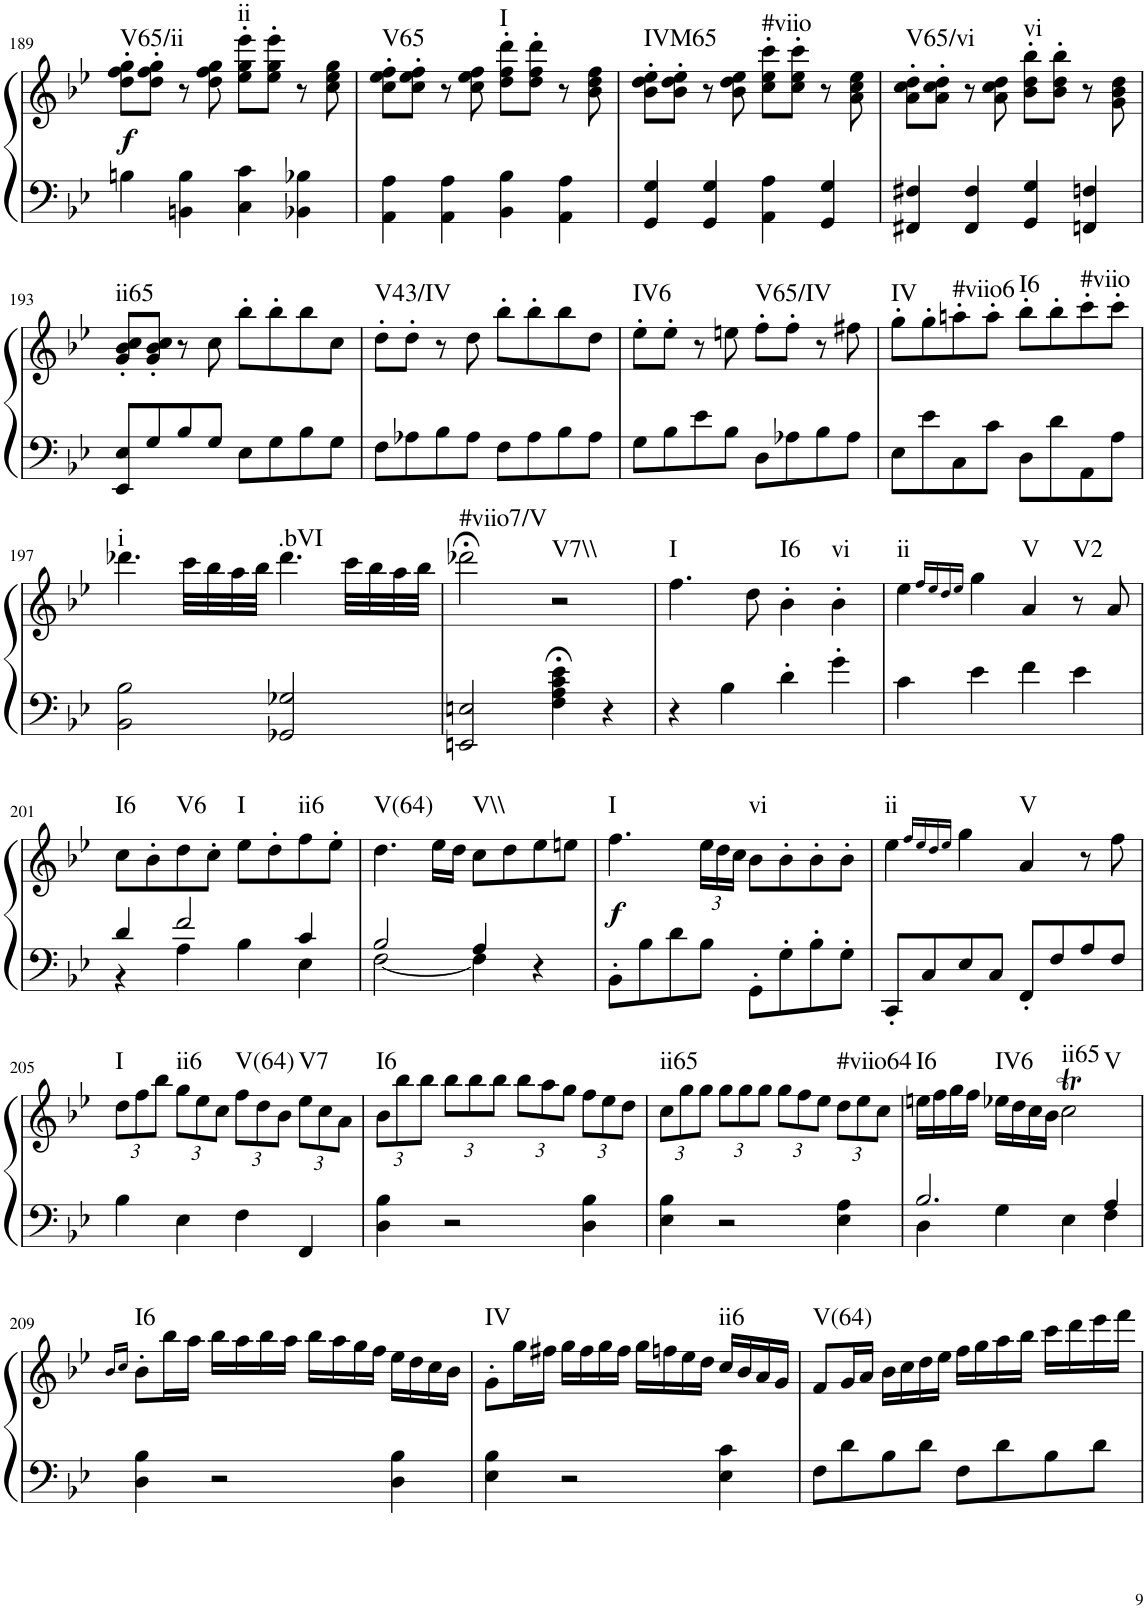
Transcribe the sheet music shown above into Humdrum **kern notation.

**kern	**kern	**dynam	**harte
*part1	*part1	*part1	*part1
*staff2	*staff1	*staff1/2	*
*I"Piano, Piano right	*	*	*
*I'Pno.	*	*	*
!!LO:PB:g=z
*clefF4	*clefG2	*	*
*k[b-e-]	*k[b-e-]	*	*
*M2/2	*M2/2	*	*
*met(c|)	*met(c|)	*	*
=189	=189	=189	=189
!	!	!LO:DY:b	!LO:H:kt=V65/ii
4Bn\	8dd\' 8ff\' 8gg\'L	f	N
.	8dd\' 8ff\' 8gg\'J	.	.
4BBn\ 4B\	8r	.	.
.	8dd\ 8ff\ 8gg\	.	.
!	!	!	!LO:H:kt=ii
4C\ 4c\	8ee-\' 8gg\' 8eee-\'L	.	N
.	8ee-\' 8gg\' 8eee-\'J	.	.
4BB-X\ 4B-X\	8r	.	.
.	8cc\ 8ee-\ 8gg\	.	.
=190	=190	=190	=190
!	!	!	!LO:H:kt=V65
4AA\ 4A\	8cc\' 8ee-\' 8ff\'L	.	N
.	8cc\' 8ee-\' 8ff\'J	.	.
4AA\ 4A\	8r	.	.
.	8cc\ 8ee-\ 8ff\	.	.
!	!	!	!LO:H:kt=I
4BB-\ 4B-\	8dd\' 8ff\' 8ddd\'L	.	N
.	8dd\' 8ff\' 8ddd\'J	.	.
4AA\ 4A\	8r	.	.
.	8b-\ 8dd\ 8ff\	.	.
=191	=191	=191	=191
!	!	!	!LO:H:kt=IVM65
4GG/ 4G/	8b-\' 8dd\' 8ee-\'L	.	N
.	8b-\' 8dd\' 8ee-\'J	.	.
4GG/ 4G/	8r	.	.
.	8b-\ 8dd\ 8ee-\	.	.
!	!	!	!LO:H:kt=#viio
4AA\ 4A\	8cc\' 8ee-\' 8ccc\'L	.	N
.	8cc\' 8ee-\' 8ccc\'J	.	.
4GG/ 4G/	8r	.	.
.	8a\ 8cc\ 8ee-\	.	.
=192	=192	=192	=192
!	!	!	!LO:H:kt=V65/vi
4FF#X/ 4F#X/	8a\' 8cc\' 8dd\'L	.	N
.	8a\' 8cc\' 8dd\'J	.	.
4FF#/ 4F#/	8r	.	.
.	8a\ 8cc\ 8dd\	.	.
!	!	!	!LO:H:kt=vi
4GG/ 4G/	8b-\' 8dd\' 8bb-\'L	.	N
.	8b-\' 8dd\' 8bb-\'J	.	.
4FFn/ 4Fn/	8r	.	.
.	8g\ 8b-\ 8dd\	.	.
!!LO:LB:g=z
=193	=193	=193	=193
!	!	!	!LO:H:kt=ii65
8EE-/ 8E-/L	8g/' 8b-/' 8cc/'L	.	N
8G/	8g/' 8b-/' 8cc/'J	.	.
8B-/	8r	.	.
8G/J	8cc\	.	.
8E-\L	8bb-'\L	.	.
8G\	8bb-'\	.	.
8B-\	8bb-\	.	.
8G\J	8cc\J	.	.
=194	=194	=194	=194
!	!	!	!LO:H:kt=V43/IV
8F\L	8dd'\L	.	N
8A-X\	8dd'\J	.	.
8B-\	8r	.	.
8A-\J	8dd\	.	.
8F\L	8bb-'\L	.	.
8A-\	8bb-'\	.	.
8B-\	8bb-\	.	.
8A-\J	8dd\J	.	.
=195	=195	=195	=195
!	!	!	!LO:H:kt=IV6
8G\L	8ee-'\L	.	N
8B-\	8ee-'\J	.	.
8e-\	8r	.	.
8B-\J	8een\	.	.
!	!	!	!LO:H:kt=V65/IV
8D\L	8ff'\L	.	N
8A-X\	8ff'\J	.	.
8B-\	8r	.	.
8A-\J	8ff#X\	.	.
=196	=196	=196	=196
!	!	!	!LO:H:kt=IV
8E-\L	8gg'\L	.	N
8e-\	8gg'\	.	.
!	!	!	!LO:H:kt=#viio6
8C\	8aan'\	.	N
8c\J	8aa'\J	.	.
!	!	!	!LO:H:kt=I6
8D\L	8bb-'\L	.	N
8d\	8bb-'\	.	.
!	!	!	!LO:H:kt=#viio
8AA\	8ccc'\	.	N
8A\J	8ccc'\J	.	.
!!LO:LB:g=z
=197	=197	=197	=197
!	!	!	!LO:H:kt=i
2BB-\ 2B-\	4.ddd-X\	.	N
.	32ccc\LLL	.	.
.	32bb-\	.	.
.	32aa\	.	.
.	32bb-\JJJ	.	.
!	!	!	!LO:H:kt=.bVI
2GG-X/ 2G-X/	4.ddd-\	.	N
.	32ccc\LLL	.	.
.	32bb-\	.	.
.	32aa\	.	.
.	32bb-\JJJ	.	.
=198	=198	=198	=198
!	!	!	!LO:H:kt=#viio7/V
2EEn/ 2En/	2ddd-X;<\	.	N
!	!	!	!LO:H:kt=V7\\
4F\;< 4A\;< 4c\;< 4e-\;<	2r	.	N
4r	.	.	.
=199	=199	=199	=199
!	!	!	!LO:H:kt=I
4r	4.ff\	.	N
4B-\	.	.	.
.	8dd\	.	.
!	!	!	!LO:H:kt=I6
4d'\	4b-'\	.	N
!	!	!	!LO:H:kt=vi
4g'\	4b-'\	.	N
=200	=200	=200	=200
!	!	!	!LO:H:kt=ii
4c\	4ee-\	.	N
.	16qff/LL	.	.
.	16qee-/	.	.
.	16qdd/	.	.
.	16qee-/JJ	.	.
4e-\	4gg\	.	.
!	!	!	!LO:H:kt=V
4f\	4a/	.	N
!	!	!	!LO:H:kt=V2
4e-\	8r	.	N
.	8a/	.	.
!!LO:LB:g=z
=201	=201	=201	=201
*^	*	*	*
!	!	!	!	!LO:H:kt=I6
4d/	4r	8cc\L	.	N
.	.	8b-'\	.	.
!	!	!	!	!LO:H:kt=V6
2f/	4A\	8dd\	.	N
.	.	8cc'\J	.	.
!	!	!	!	!LO:H:kt=I
.	4B-\	8ee-\L	.	N
.	.	8dd'\	.	.
!	!	!	!	!LO:H:kt=ii6
4c/	4E-\	8ff\	.	N
.	.	8ee-'\J	.	.
=202	=202	=202	=202	=202
!	!	!	!	!LO:H:kt=V(64)
2B-/	[2F\	4.dd\	.	N
.	.	16ee-\LL	.	.
.	.	16dd\JJ	.	.
!	!	!	!	!LO:H:kt=V\\
4A/	4F\]	8cc\L	.	N
.	.	8dd\	.	.
4r	4ryy	8ee-\	.	.
.	.	8een\J	.	.
*v	*v	*	*	*
=203	=203	=203	=203
!	!	!LO:DY:b	!LO:H:kt=I
8BB-'\L	4.ff\	f	N
8B-\	.	.	.
8d\	.	.	.
*	*Xbrackettup	*	*
8B-\J	24ee-\LL	.	.
.	24dd\	.	.
.	24cc\JJ	.	.
!	!	!	!LO:H:kt=vi
8GG'\L	8b-\L	.	N
8G'\	8b-'\	.	.
8B-'\	8b-'\	.	.
8G'\J	8b-'\J	.	.
=204	=204	=204	=204
!	!	!	!LO:H:kt=ii
8CC'/L	4ee-\	.	N
8C/	.	.	.
.	16qff/LL	.	.
.	16qee-/	.	.
.	16qdd/	.	.
.	16qee-/JJ	.	.
8E-/	4gg\	.	.
8C/J	.	.	.
!	!	!	!LO:H:kt=V
8FF'/L	4a/	.	N
8F/	.	.	.
8A/	8r	.	.
8F/J	8ff\	.	.
!!LO:LB:g=z
=205	=205	=205	=205
!	!	!	!LO:H:kt=I
4B-\	12dd\L	.	N
.	12ff\	.	.
.	12bb-\J	.	.
!	!	!	!LO:H:kt=ii6
4E-\	12gg\L	.	N
.	12ee-\	.	.
.	12cc\J	.	.
!	!	!	!LO:H:kt=V(64)
4F\	12ff\L	.	N
.	12dd\	.	.
.	12b-\J	.	.
!	!	!	!LO:H:kt=V7
4FF/	12ee-\L	.	N
.	12cc\	.	.
.	12a\J	.	.
=206	=206	=206	=206
!	!	!	!LO:H:kt=I6
4D\ 4B-\	12b-\L	.	N
.	12bb-\	.	.
.	12bb-\J	.	.
2r	12bb-\L	.	.
.	12bb-\	.	.
.	12bb-\J	.	.
.	12bb-\L	.	.
.	12aa\	.	.
.	12gg\J	.	.
4D\ 4B-\	12ff\L	.	.
.	12ee-\	.	.
.	12dd\J	.	.
=207	=207	=207	=207
!	!	!	!LO:H:kt=ii65
4E-\ 4B-\	12cc\L	.	N
.	12gg\	.	.
.	12gg\J	.	.
2r	12gg\L	.	.
.	12gg\	.	.
.	12gg\J	.	.
.	12gg\L	.	.
.	12ff\	.	.
.	12ee-\J	.	.
!	!	!	!LO:H:kt=#viio64
4E-\ 4A\	12dd\L	.	N
.	12ee-\	.	.
.	12cc\J	.	.
=208	=208	=208	=208
*^	*	*	*
!	!	!	!	!LO:H:kt=I6
2.B-/	4D\	16een\LL	.	N
.	.	16ff\	.	.
.	.	16gg\	.	.
.	.	16ff\JJ	.	.
!	!	!	!	!LO:H:kt=IV6
.	4G\	16ee-X\LL	.	N
.	.	16dd\	.	.
.	.	16cc\	.	.
.	.	16b-\JJ	.	.
!	!	!	!	!LO:H:n=1:kt=ii65
!	!	!	!	!LO:H:n=2:kt=V
.	4E-\	2ccT\	.	N N
4A/	4F\	.	.	.
*v	*v	*	*	*
!!LO:LB:g=z
=209	=209	=209	=209
.	16qb-/LL	.	.
.	16qcc/JJ	.	.
!	!	!	!LO:H:kt=I6
4D\ 4B-\	8b-'\L	.	N
.	16bb-\L	.	.
.	16aa\JJ	.	.
2r	16bb-\LL	.	.
.	16aa\	.	.
.	16bb-\	.	.
.	16aa\JJ	.	.
.	16bb-\LL	.	.
.	16aa\	.	.
.	16gg\	.	.
.	16ff\JJ	.	.
4D\ 4B-\	16ee-\LL	.	.
.	16dd\	.	.
.	16cc\	.	.
.	16b-\JJ	.	.
=210	=210	=210	=210
!	!	!	!LO:H:kt=IV
4E-\ 4B-\	8g'\L	.	N
.	16gg\L	.	.
.	16ff#X\JJ	.	.
2r	16gg\LL	.	.
.	16ff#\	.	.
.	16gg\	.	.
.	16ff#\JJ	.	.
.	16gg\LL	.	.
.	16ffn\	.	.
.	16ee-\	.	.
.	16dd\JJ	.	.
!	!	!	!LO:H:kt=ii6
4E-\ 4c\	16cc/LL	.	N
.	16b-/	.	.
.	16a/	.	.
.	16g/JJ	.	.
=211	=211	=211	=211
!	!	!	!LO:H:kt=V(64)
8F\L	8f/L	.	N
8d\	16g/L	.	.
.	16a/JJ	.	.
8B-\	16b-\LL	.	.
.	16cc\	.	.
8d\J	16dd\	.	.
.	16ee-\JJ	.	.
8F\L	16ff\LL	.	.
.	16gg\	.	.
8d\	16aa\	.	.
.	16bb-\JJ	.	.
8B-\	16ccc\LL	.	.
.	16ddd\	.	.
8d\J	16eee-\	.	.
.	16fff\JJ	.	.
=	=	=	=
*-	*-	*-	*-
